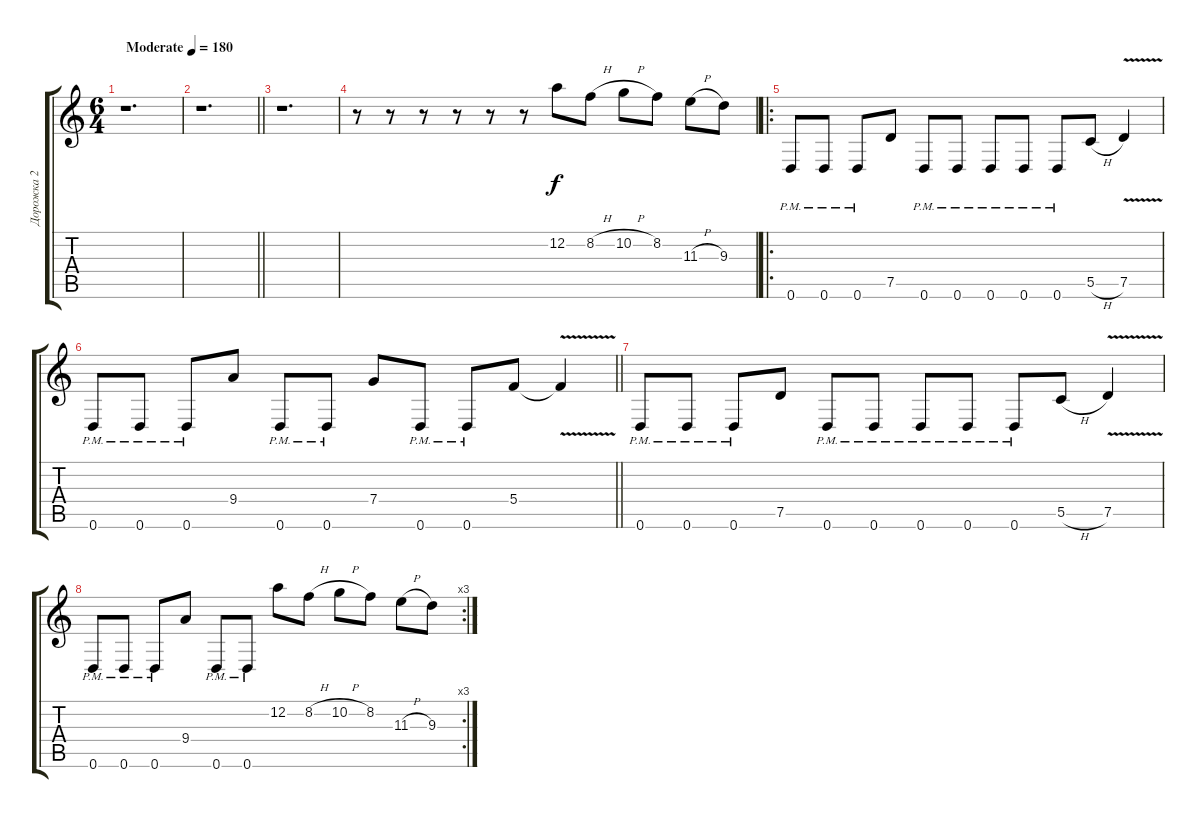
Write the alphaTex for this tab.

\track ("Дорожка 2" "Дорожка 2") {instrument distortionguitar}
\staff {score tabs}
\tuning (D4 A3 F3 C3 G2 D2) {hide}
\ts (6 4)
\tempo (180 "Moderate")
\clef g2
\ks c
r.1{d dy f instrument distortionguitar} |
\barLineRight lightlight
r.1{d} |
r.1{d} |
r.8 r.8 r.8 r.8 r.8 r.8 12.2.8 8.2{h}.8 10.2{h}.8 8.2.8 11.3{h}.8 9.3.8 |
\ro
0.6{pm}.8 0.6{pm}.8 0.6{pm}.8 7.5.8 0.6{pm}.8 0.6{pm}.8 0.6{pm}.8 0.6{pm}.8 0.6{pm}.8 5.5{h}.8 7.5{v}.4 |
\barLineRight lightlight
0.6{pm}.8 0.6{pm}.8 0.6{pm}.8 9.4.8 0.6{pm}.8 0.6{pm}.8 7.4.8 0.6{pm}.8 0.6{pm}.8 5.4.8 5.4{v t}.4 |
0.6{pm}.8 0.6{pm}.8 0.6{pm}.8 7.5.8 0.6{pm}.8 0.6{pm}.8 0.6{pm}.8 0.6{pm}.8 0.6{pm}.8 5.5{h}.8 7.5{v}.4 |
\rc 3
0.6{pm}.8 0.6{pm}.8 0.6{pm}.8 9.4.8 0.6{pm}.8 0.6{pm}.8 12.2.8 8.2{h}.8 10.2{h}.8 8.2.8 11.3{h}.8 9.3.8
